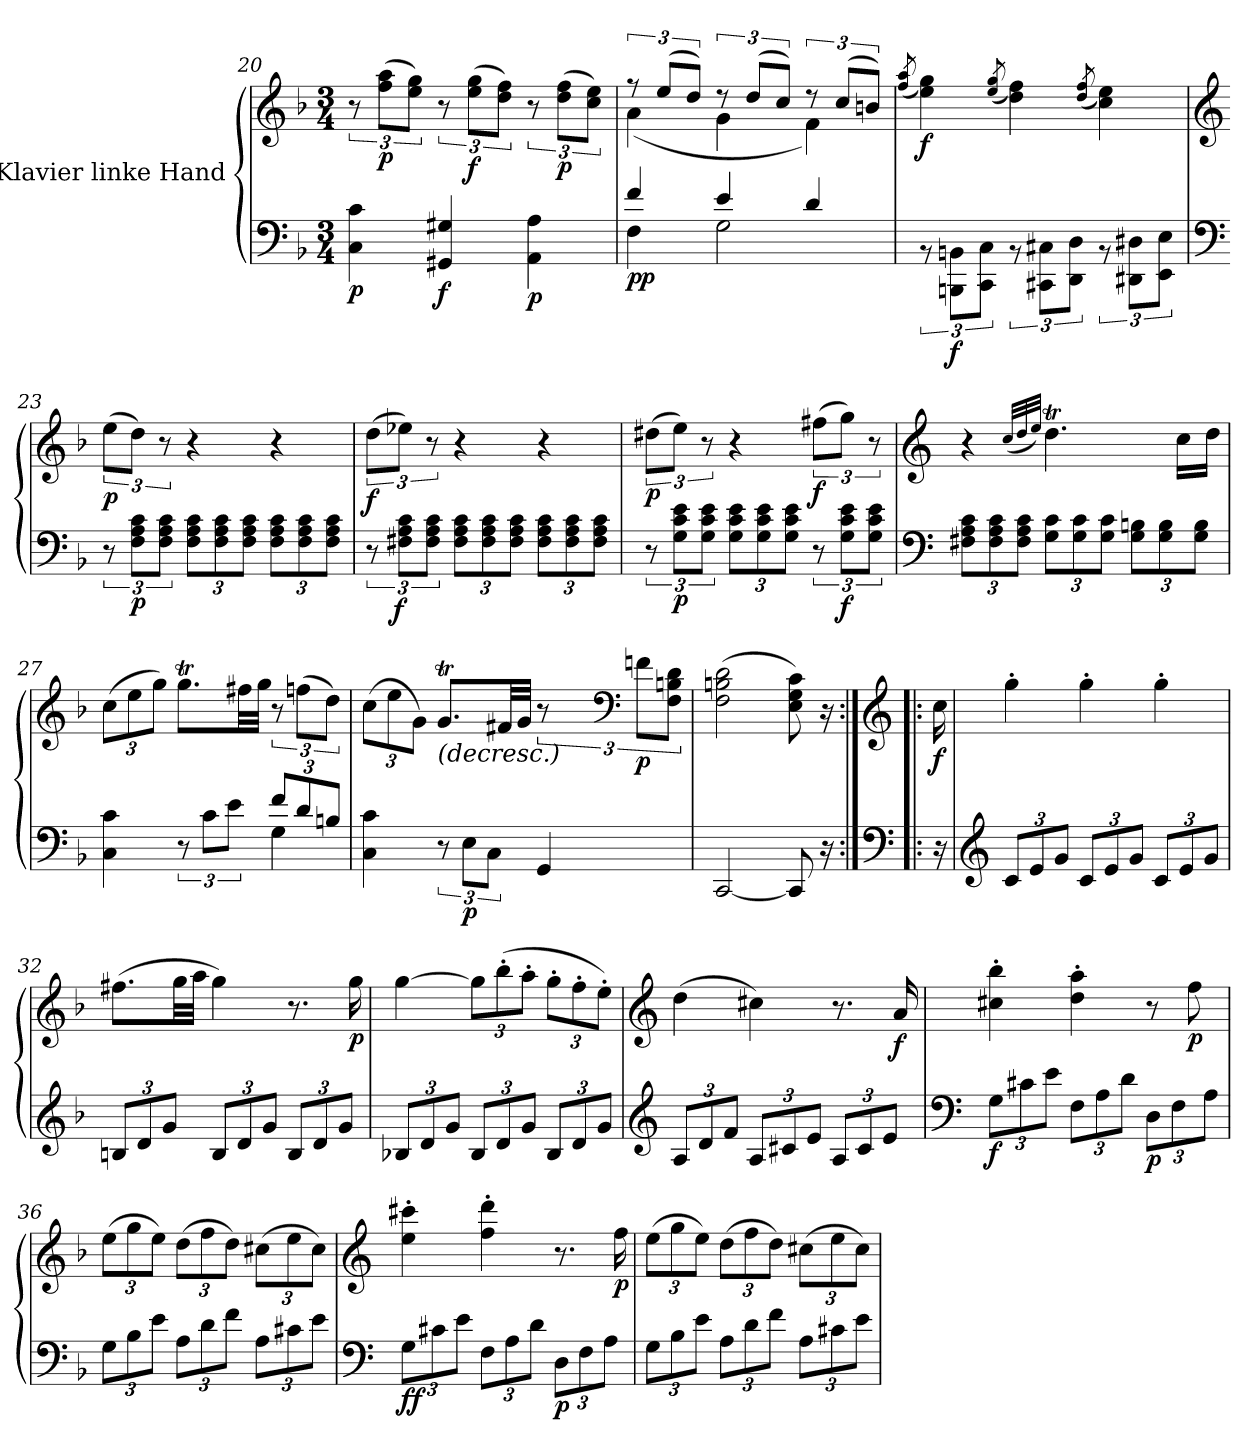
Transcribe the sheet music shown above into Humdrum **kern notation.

**kern	**kern	**dynam
*part1	*part1	*part1
*staff2	*staff1	*staff1/2
*I"Klavier linke Hand	*	*
!!LO:LB:g=z
*clefF4	*clefG2	*
*k[b-]	*k[b-]	*
*M3/4	*M3/4	*
=20	=20	=20
*^	*	*
!	!	!	!LO:DY:b=2
2.ryy	4C\ 4c\	12r	p
!	!	!	!LO:DY:b
.	.	(12ff\ 12aa\L	p
.	.	12ee\ 12gg\J)	.
!	!	!	!LO:DY:b=2
.	4GG#X/ 4G#X/	12r	f
!	!	!	!LO:DY:b
.	.	(12ee\ 12gg\L	f
.	.	12dd\ 12ff\J)	.
!	!	!	!LO:DY:b=2
.	4AA\ 4A\	12r	p
!	!	!	!LO:DY:b
.	.	(12dd\ 12ff\L	p
.	.	12cc\ 12ee\J)	.
=21	=21	=21	=21
*	*	*^	*
!	!	!	!	!LO:DY:b=2
!	!	!	!	!LO:DY:n=1:b
4f/	4F\	12r	(4a\	p p
.	.	(12ee/L	.	.
.	.	12dd/J)	.	.
4e/	2G\	12r	4g\	.
.	.	(12dd/L	.	.
.	.	12cc/J)	.	.
4d/	.	12r	4f\)	.
.	.	(12cc/L	.	.
.	.	12bn/J)	.	.
=22	=22	=22	=22	=22
.	.	.	(8qff/ 8qaa/	.
!	!	!	!	!LO:DY:b
2.ryy	12r	2.ryy	4ee\ 4gg\)	f
!	!	!	!	!LO:DY:b=2
.	12BBBn\ 12BBn\L	.	.	f
.	12CC\ 12C\J	.	.	.
.	.	.	(8qee/ 8qgg/	.
.	12r	.	4dd\ 4ff\)	.
.	12CC#X\ 12C#X\L	.	.	.
.	12DD\ 12D\J	.	.	.
.	.	.	(8qdd/ 8qff/	.
.	12r	.	4cc\ 4ee\)	.
.	12DD#X\ 12D#X\L	.	.	.
.	12EE\ 12E\J	.	.	.
*v	*v	*	*	*
*	*v	*v	*
!!LO:LB:g=z
=23	=23	=23
*clefF4	*clefG2	*
*^	*	*
!	!	!	!LO:DY:b
*v	*v	*	*
12r	(12ee\L	p
!	!	!LO:DY:b=2
12F\ 12A\ 12c\L	12dd\J)	p
12F\ 12A\ 12c\J	12r	.
*Xbrackettup	*	*
12F\ 12A\ 12c\L	4r	.
12F\ 12A\ 12c\	.	.
12F\ 12A\ 12c\J	.	.
12F\ 12A\ 12c\L	4r	.
12F\ 12A\ 12c\	.	.
12F\ 12A\ 12c\J	.	.
=24	=24	=24
*brackettup	*	*
!	!	!LO:DY:b
12r	(12dd\L	f
!	!	!LO:DY:b=2
12F#X\ 12A\ 12c\L	12ee-X\J)	f
12F#\ 12A\ 12c\J	12r	.
*Xbrackettup	*	*
12F#\ 12A\ 12c\L	4r	.
12F#\ 12A\ 12c\	.	.
12F#\ 12A\ 12c\J	.	.
12F#\ 12A\ 12c\L	4r	.
12F#\ 12A\ 12c\	.	.
12F#\ 12A\ 12c\J	.	.
=25	=25	=25
*brackettup	*	*
!	!	!LO:DY:b
12r	(12dd#X\L	p
!	!	!LO:DY:b=2
12G\ 12c\ 12e\L	12ee\J)	p
12G\ 12c\ 12e\J	12r	.
*Xbrackettup	*	*
12G\ 12c\ 12e\L	4r	.
12G\ 12c\ 12e\	.	.
12G\ 12c\ 12e\J	.	.
*brackettup	*	*
!	!	!LO:DY:b
12r	(12ff#X\L	f
!	!	!LO:DY:b=2
12G\ 12c\ 12e\L	12gg\J)	f
12G\ 12c\ 12e\J	12r	.
!!LO:LB:g=z
=26	=26	=26
*clefF4	*clefG2	*
*^	*	*
*	*Xbrackettup	*	*
2.ryy	12F#X\ 12A\ 12c\L	4r	.
.	12F#\ 12A\ 12c\	.	.
.	12F#\ 12A\ 12c\J	.	.
.	.	(32qcc/LLL	.
.	.	32qdd/	.
.	.	32qee/JJJ)	.
.	12G\ 12c\L	4.ddT\	.
.	12G\ 12c\	.	.
.	12G\ 12c\J	.	.
.	12G\ 12Bn\L	.	.
.	12G\ 12B\	.	.
.	.	16cc\LL	.
.	12G\ 12B\J	.	.
.	.	16dd\JJ	.
=27	=27	=27	=27
*	*	*Xbrackettup	*
4ryy	4C\ 4c\	(12cc\L	.
.	.	12ee\	.
.	.	12gg\J)	.
*brackettup	*	*	*
12r	4ryy	8.ggT\L	.
12c\L	.	.	.
12e\J	.	.	.
.	.	32ff#X\LL	.
.	.	32gg\JJJ	.
*Xbrackettup	*	*brackettup	*
12f/L	4G\	12r	.
12d/	.	(12ffn\L	.
12Bn/J	.	12dd\J)	.
*v	*v	*	*
!!LO:LB:g=z
=28	=28	=28
*	*Xbrackettup	*
4C\ 4c\	(12cc\L	.
.	12ee\	.
.	12g\J)	.
*brackettup	*	*
!	!LO:TX:b:i:t=(decresc.)	!
12r	8.gT/L	.
!	!	!LO:DY:b=2
12E\L	.	p
12C\J	.	.
.	32f#X/LL	.
.	32g/JJJ	.
*	*brackettup	*
4GG/	12r	.
*	*clefF4	*
!	!	!LO:DY:b
.	12fn\L	p
.	12F\ 12Bn\ 12d\J	.
=29	=29	=29
*^	*	*
2ryy	[2CC/	(2F\ 2Bn\ 2d\	.
8ryy	8CC/]	8E\ 8G\ 8c\)	.
16ryy	16r	16r	.
*v	*v	*	*
!!LO:LB:g=z
=30:|!|:	=30:|!|:	=30:|!|:
*clefF4	*clefG2	*
*^	*	*
!	!	!	!LO:DY:b
*v	*v	*	*
16r	16cc\	f
=31	=31	=31
*clefG2	*	*
*Xbrackettup	*	*
12c/L	4gg'\	.
12e/	.	.
12g/J	.	.
12c/L	4gg'\	.
12e/	.	.
12g/J	.	.
12c/L	4gg'\	.
12e/	.	.
12g/J	.	.
=32	=32	=32
12Bn/L	(8.ff#X\L	.
12d/	.	.
12g/J	.	.
.	32gg\LL	.
.	32aa\JJJ	.
12B/L	4gg\)	.
12d/	.	.
12g/J	.	.
12B/L	8.r	.
12d/	.	.
12g/J	.	.
!	!	!LO:DY:b
.	16gg\	p
!!LO:PB:g=z
=33	=33	=33
12B-X/L	[4gg\	.
12d/	.	.
12g/J	.	.
*	*Xbrackettup	*
12B-/L	12gg\L]	.
12d/	(12bb-'\	.
12g/J	12aa'\J	.
12B-/L	12gg'\L	.
12d/	12ff'\	.
12g/J	12ee'\J)	.
!!LO:LB:g=z
=34	=34	=34
*clefG2	*clefG2	*
12A/L	(4dd\	.
12d/	.	.
12f/J	.	.
12A/L	4cc#X\)	.
12c#X/	.	.
12e/J	.	.
12A/L	8.r	.
12c#/	.	.
12e/J	.	.
!	!	!LO:DY:b
.	16a/	f
=35	=35	=35
*clefF4	*	*
!	!	!LO:DY:b=2
12G\L	4cc#X\' 4bb-\'	f
12c#X\	.	.
12e\J	.	.
12F\L	4dd\' 4aa\'	.
12A\	.	.
12d\J	.	.
!	!	!LO:DY:b=2
12D\L	8r	p
12F\	.	.
!	!	!LO:DY:b
.	8ff\	p
12A\J	.	.
=36	=36	=36
12G\L	(12ee\L	.
12B-\	12gg\	.
12e\J	12ee\J)	.
12A\L	(12dd\L	.
12d\	12ff\	.
12f\J	12dd\J)	.
12A\L	(12cc#X\L	.
12c#X\	12ee\	.
12e\J	12cc#\J)	.
!!LO:LB:g=z
=37	=37	=37
*clefF4	*clefG2	*
!	!	!LO:DY:b=2
!	!	!LO:DY:n=1:b
12G\L	4ee\' 4ccc#X\'	f f
12c#X\	.	.
12e\J	.	.
12F\L	4ff\' 4ddd\'	.
12A\	.	.
12d\J	.	.
!	!	!LO:DY:n=2:b=2
12D\L	8.r	p
12F\	.	.
12A\J	.	.
!	!	!LO:DY:n=3:b
.	16ff\	p
=38	=38	=38
12G\L	(12ee\L	.
12B-\	12gg\	.
12e\J	12ee\J)	.
12A\L	(12dd\L	.
12d\	12ff\	.
12f\J	12dd\J)	.
12A\L	(12cc#X\L	.
12c#X\	12ee\	.
12e\J	12cc#\J)	.
=	=	=
*-	*-	*-
